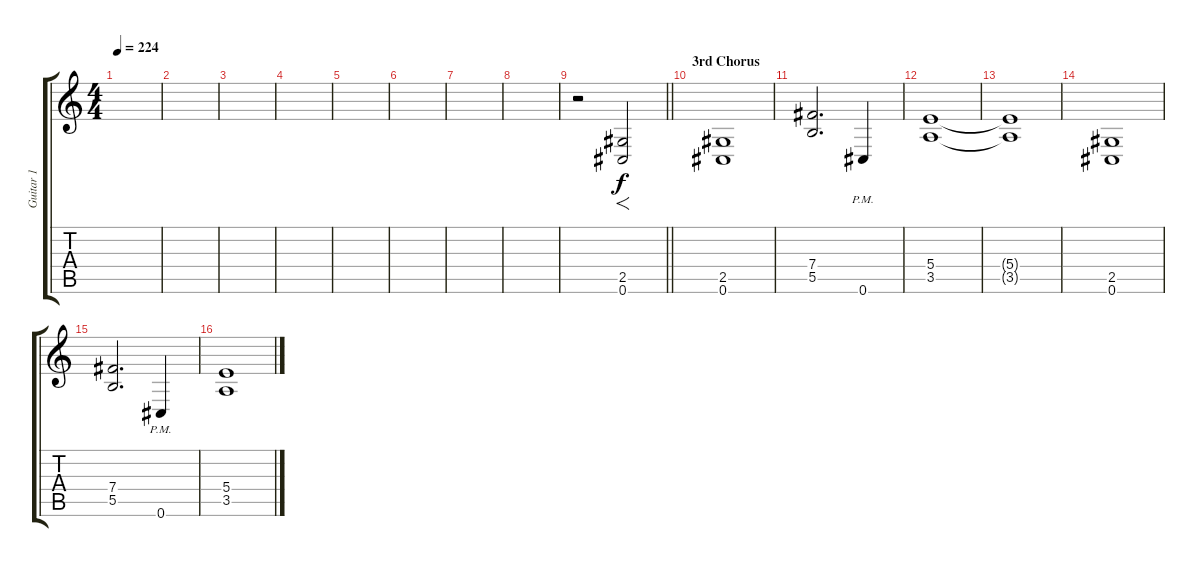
\track ("Guitar 1" "Guitar 1") {instrument distortionguitar}
\staff {score tabs}
\tuning (Db4 Ab3 E3 B2 Gb2 Db2) {hide}
\ts (4 4)
\tempo 224
\clef g2
\ks c
|
|
|
|
|
|
|
|
\barLineRight lightlight
r.2 (2.5 0.6).2{f volume 16 balance 16} |
\section ("" "3rd Chorus")
(2.5 0.6).1{volume 16 balance 8} |
(7.4 5.5).2{d} 0.6{pm}.4 |
(5.4 3.5).1 |
(5.4{t} 3.5{t}).1 |
(2.5 0.6).1 |
(7.4 5.5).2{d} 0.6{pm}.4 |
(5.4 3.5).1
